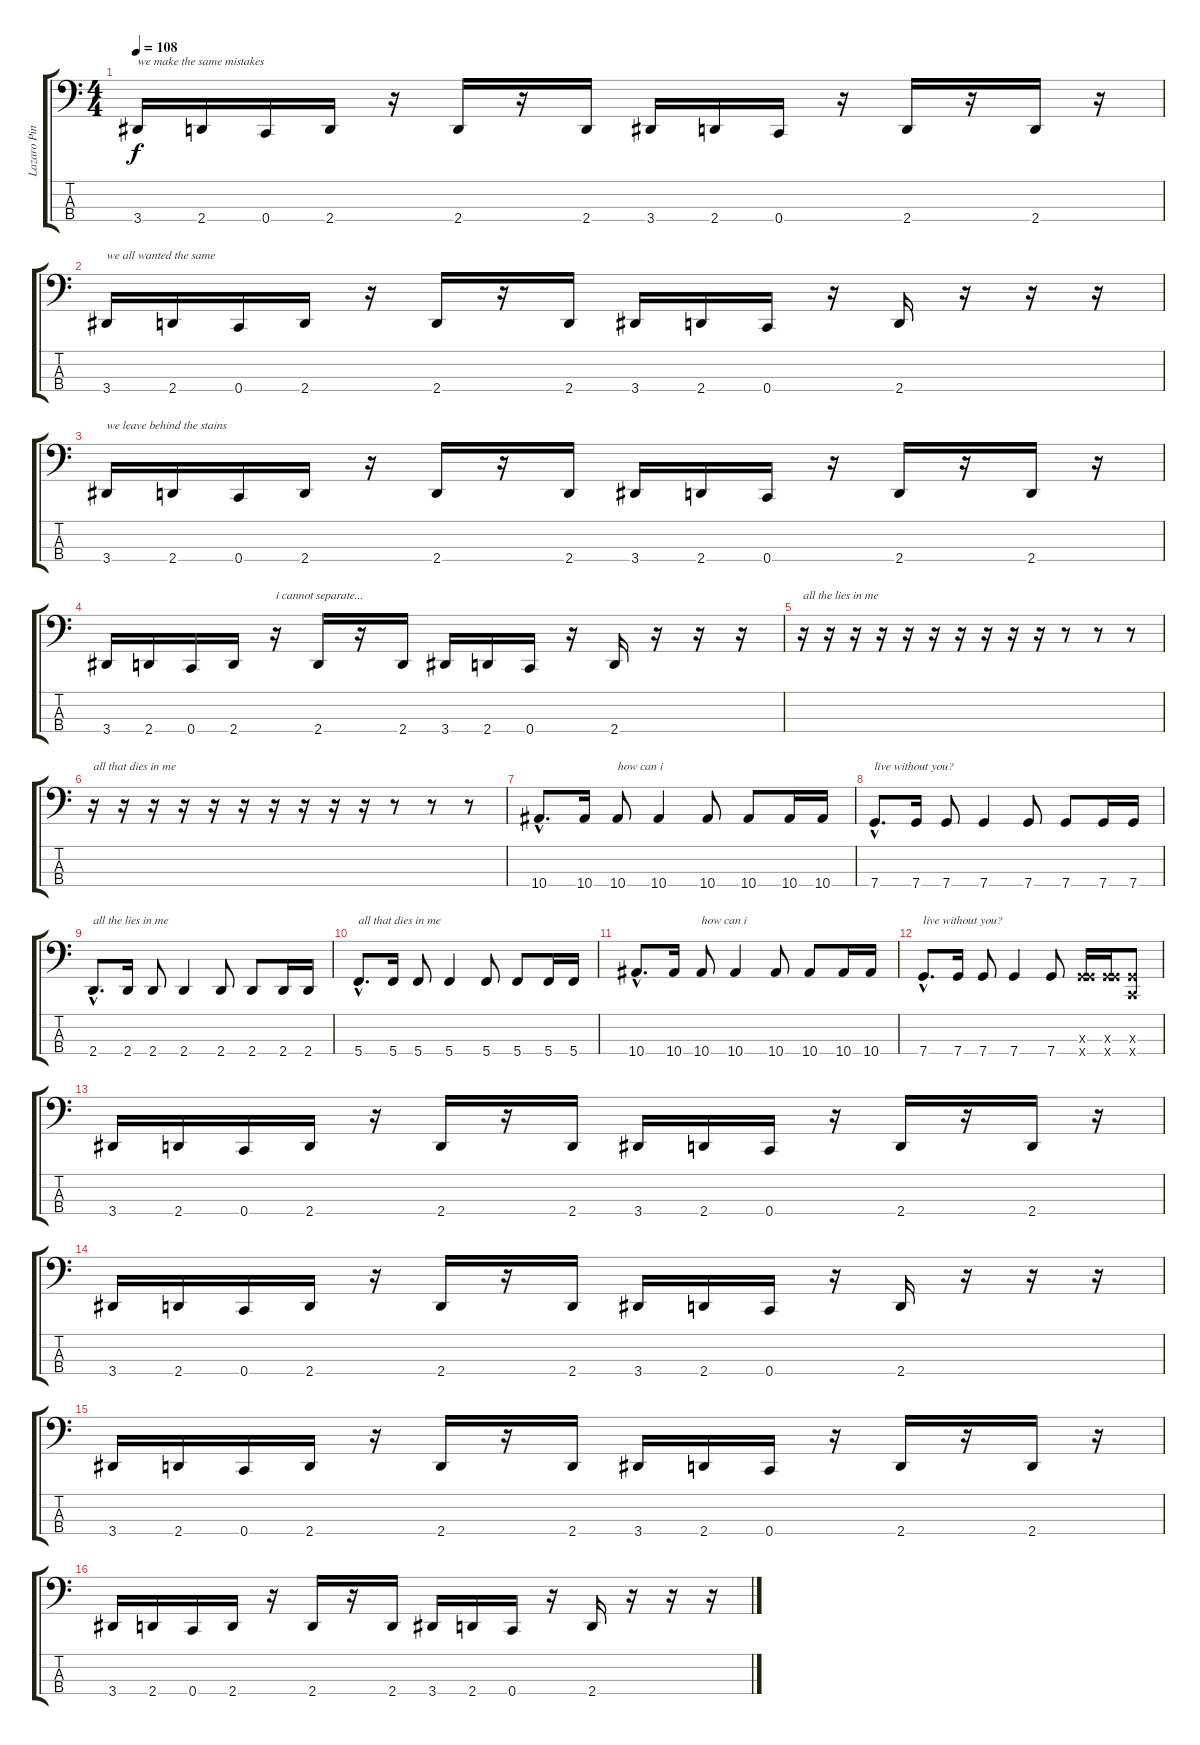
\track ("Lazaro Pina [Bass]" "Lazaro Pin") {instrument electricbasspick}
\staff {score tabs}
\tuning (F2 C2 G1 C1) {hide}
\ts (4 4)
\tempo 108
\clef f4
\ks c
3.4.16{txt "we make the same mistakes" dy f} 2.4.16 0.4.16 2.4.16 r.16 2.4.16 r.16 2.4.16 3.4.16 2.4.16 0.4.16 r.16 2.4.16 r.16 2.4.16 r.16 |
3.4.16{txt "we all wanted the same"} 2.4.16 0.4.16 2.4.16 r.16 2.4.16 r.16 2.4.16 3.4.16 2.4.16 0.4.16 r.16 2.4.16 r.16 r.16 r.16 |
3.4.16{txt "we leave behind the stains"} 2.4.16 0.4.16 2.4.16 r.16 2.4.16 r.16 2.4.16 3.4.16 2.4.16 0.4.16 r.16 2.4.16 r.16 2.4.16 r.16 |
3.4.16 2.4.16 0.4.16 2.4.16 r.16{txt "i cannot separate..."} 2.4.16 r.16 2.4.16 3.4.16 2.4.16 0.4.16 r.16 2.4.16 r.16 r.16 r.16 |
r.16{txt "all the lies in me"} r.16 r.16 r.16 r.16 r.16 r.16 r.16 r.16 r.16 r.8 r.8 r.8 |
r.16{txt "all that dies in me"} r.16 r.16 r.16 r.16 r.16 r.16 r.16 r.16 r.16 r.8 r.8 r.8 |
10.4{hac}.8{d} 10.4.16 10.4.8{txt "how can i"} 10.4.4 10.4.8 10.4.8 10.4.16 10.4.16 |
7.4{hac}.8{d txt "live without you?"} 7.4.16 7.4.8 7.4.4 7.4.8 7.4.8 7.4.16 7.4.16 |
2.4{hac}.8{d txt "all the lies in me"} 2.4.16 2.4.8 2.4.4 2.4.8 2.4.8 2.4.16 2.4.16 |
5.4{hac}.8{d txt "all that dies in me"} 5.4.16 5.4.8 5.4.4 5.4.8 5.4.8 5.4.16 5.4.16 |
10.4{hac}.8{d} 10.4.16 10.4.8{txt "how can i"} 10.4.4 10.4.8 10.4.8 10.4.16 10.4.16 |
7.4{hac}.8{d txt "live without you?"} 7.4.16 7.4.8 7.4.4 7.4.8 (0.3{x} 7.4{x}).16 (0.3{x} 7.4{x}).16 (0.3{x} 0.4{x}).8 |
3.4.16 2.4.16 0.4.16 2.4.16 r.16 2.4.16 r.16 2.4.16 3.4.16 2.4.16 0.4.16 r.16 2.4.16 r.16 2.4.16 r.16 |
3.4.16 2.4.16 0.4.16 2.4.16 r.16 2.4.16 r.16 2.4.16 3.4.16 2.4.16 0.4.16 r.16 2.4.16 r.16 r.16 r.16 |
3.4.16 2.4.16 0.4.16 2.4.16 r.16 2.4.16 r.16 2.4.16 3.4.16 2.4.16 0.4.16 r.16 2.4.16 r.16 2.4.16 r.16 |
3.4.16 2.4.16 0.4.16 2.4.16 r.16 2.4.16 r.16 2.4.16 3.4.16 2.4.16 0.4.16 r.16 2.4.16 r.16 r.16 r.16
